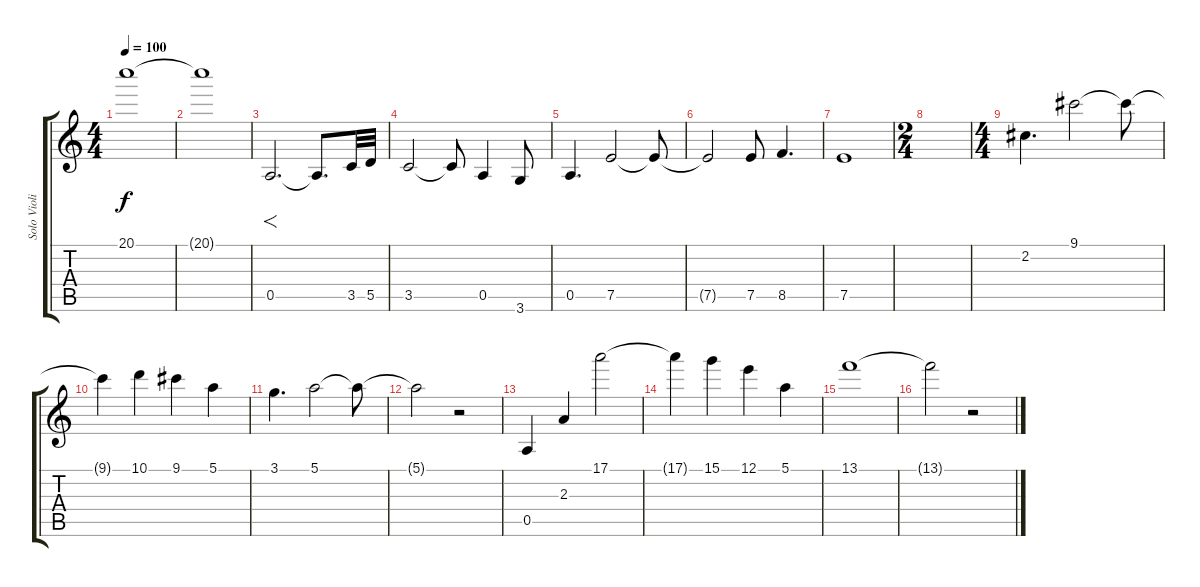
\track ("Solo Violin" "Solo Violi") {instrument violin}
\staff {score tabs}
\tuning (E5 B4 G4 D4 A3 E3) {hide}
\ts (4 4)
\tempo 100
\clef g2
\ks aminor
20.1.1{dy f} |
20.1{t}.1 |
0.5.2{f d} 0.5{t}.8{d} 3.5.32 5.5.32 |
3.5.2 3.5{t}.8 0.5.4 3.6.8 |
0.5.4{d} 7.5.2 7.5{t}.8 |
7.5{t}.2 7.5.8 8.5.4{d} |
7.5.1 |
\ts (2 4)
|
\ts (4 4)
2.2.4{d} 9.1.2 9.1{t}.8 |
9.1{t}.4 10.1.4 9.1.4 5.1.4 |
3.1.4{d} 5.1.2 5.1{t}.8 |
5.1{t}.2 r.2 |
0.5.4 2.3.4 17.1.2 |
17.1{t}.4 15.1.4 12.1.4 5.1.4 |
13.1.1 |
13.1{t}.2 r.2
